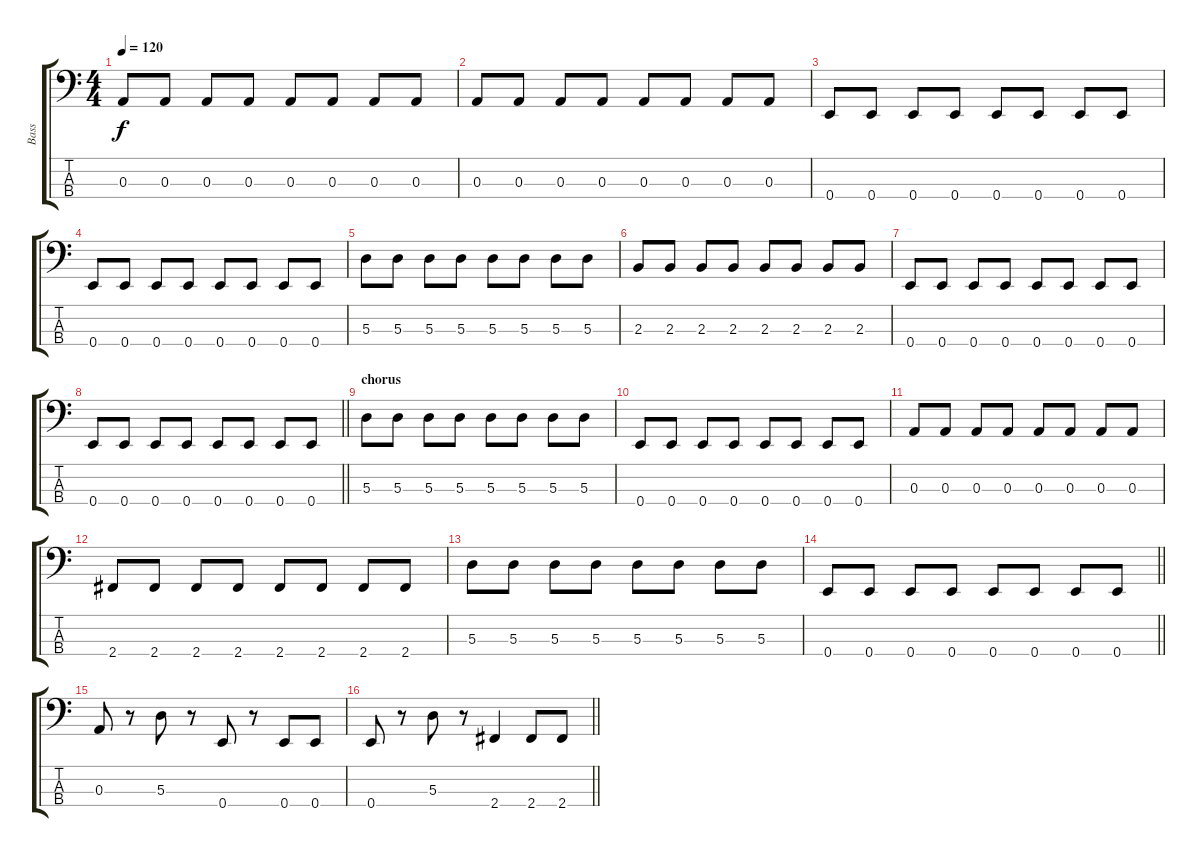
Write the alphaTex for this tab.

\track ("Bass" "Bass") {instrument electricbassfinger}
\staff {score tabs}
\tuning (G2 D2 A1 E1) {hide}
\ts (4 4)
\tempo 120
\clef f4
\ks c
0.3.8{dy f} 0.3.8 0.3.8 0.3.8 0.3.8 0.3.8 0.3.8 0.3.8 |
0.3.8 0.3.8 0.3.8 0.3.8 0.3.8 0.3.8 0.3.8 0.3.8 |
0.4.8 0.4.8 0.4.8 0.4.8 0.4.8 0.4.8 0.4.8 0.4.8 |
0.4.8 0.4.8 0.4.8 0.4.8 0.4.8 0.4.8 0.4.8 0.4.8 |
5.3.8 5.3.8 5.3.8 5.3.8 5.3.8 5.3.8 5.3.8 5.3.8 |
2.3.8 2.3.8 2.3.8 2.3.8 2.3.8 2.3.8 2.3.8 2.3.8 |
0.4.8 0.4.8 0.4.8 0.4.8 0.4.8 0.4.8 0.4.8 0.4.8 |
\barLineRight lightlight
0.4.8 0.4.8 0.4.8 0.4.8 0.4.8 0.4.8 0.4.8 0.4.8 |
\section ("" "chorus")
5.3.8 5.3.8 5.3.8 5.3.8 5.3.8 5.3.8 5.3.8 5.3.8 |
0.4.8 0.4.8 0.4.8 0.4.8 0.4.8 0.4.8 0.4.8 0.4.8 |
0.3.8 0.3.8 0.3.8 0.3.8 0.3.8 0.3.8 0.3.8 0.3.8 |
2.4.8 2.4.8 2.4.8 2.4.8 2.4.8 2.4.8 2.4.8 2.4.8 |
5.3.8 5.3.8 5.3.8 5.3.8 5.3.8 5.3.8 5.3.8 5.3.8 |
\barLineRight lightlight
0.4.8 0.4.8 0.4.8 0.4.8 0.4.8 0.4.8 0.4.8 0.4.8 |
0.3.8 r.8 5.3.8 r.8 0.4.8 r.8 0.4.8 0.4.8 |
\barLineRight lightlight
0.4.8 r.8 5.3.8 r.8 2.4.4 2.4.8 2.4.8
